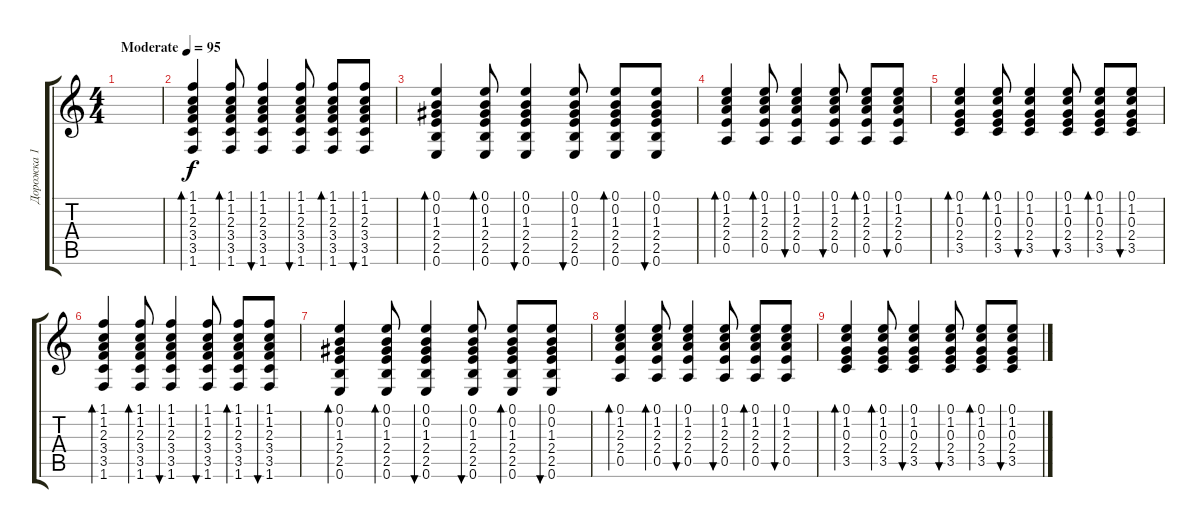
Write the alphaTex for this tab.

\track ("Дорожка 1" "Дорожка 1") {instrument acousticguitarsteel}
\staff {score tabs}
\tuning (E4 B3 G3 D3 A2 E2) {hide}
\ts (4 4)
\tempo (95 "Moderate")
\clef g2
\ks c
|
(1.1 1.2 2.3 3.4 3.5 1.6).4{bd 60} (1.1 1.2 2.3 3.4 3.5 1.6).8{bd 60} (1.1 1.2 2.3 3.4 3.5 1.6).4{bu 60} (1.1 1.2 2.3 3.4 3.5 1.6).8{bu 60} (1.1 1.2 2.3 3.4 3.5 1.6).8{bd 60} (1.1 1.2 2.3 3.4 3.5 1.6).8{bu 60} |
(0.1 0.2 1.3 2.4 2.5 0.6).4{bd 60} (0.1 0.2 1.3 2.4 2.5 0.6).8{bd 60} (0.1 0.2 1.3 2.4 2.5 0.6).4{bu 60} (0.1 0.2 1.3 2.4 2.5 0.6).8{bu 60} (0.1 0.2 1.3 2.4 2.5 0.6).8{bd 60} (0.1 0.2 1.3 2.4 2.5 0.6).8{bu 60} |
(0.1 1.2 2.3 2.4 0.5).4{bd 60} (0.1 1.2 2.3 2.4 0.5).8{bd 60} (0.1 1.2 2.3 2.4 0.5).4{bu 60} (0.1 1.2 2.3 2.4 0.5).8{bu 60} (0.1 1.2 2.3 2.4 0.5).8{bd 60} (0.1 1.2 2.3 2.4 0.5).8{bu 60} |
(0.1 1.2 0.3 2.4 3.5).4{bd 60} (0.1 1.2 0.3 2.4 3.5).8{bd 60} (0.1 1.2 0.3 2.4 3.5).4{bu 60} (0.1 1.2 0.3 2.4 3.5).8{bu 60} (0.1 1.2 0.3 2.4 3.5).8{bd 60} (0.1 1.2 0.3 2.4 3.5).8{bu 60} |
(1.1 1.2 2.3 3.4 3.5 1.6).4{bd 60} (1.1 1.2 2.3 3.4 3.5 1.6).8{bd 60} (1.1 1.2 2.3 3.4 3.5 1.6).4{bu 60} (1.1 1.2 2.3 3.4 3.5 1.6).8{bu 60} (1.1 1.2 2.3 3.4 3.5 1.6).8{bd 60} (1.1 1.2 2.3 3.4 3.5 1.6).8{bu 60} |
(0.1 0.2 1.3 2.4 2.5 0.6).4{bd 60} (0.1 0.2 1.3 2.4 2.5 0.6).8{bd 60} (0.1 0.2 1.3 2.4 2.5 0.6).4{bu 60} (0.1 0.2 1.3 2.4 2.5 0.6).8{bu 60} (0.1 0.2 1.3 2.4 2.5 0.6).8{bd 60} (0.1 0.2 1.3 2.4 2.5 0.6).8{bu 60} |
(0.1 1.2 2.3 2.4 0.5).4{bd 60} (0.1 1.2 2.3 2.4 0.5).8{bd 60} (0.1 1.2 2.3 2.4 0.5).4{bu 60} (0.1 1.2 2.3 2.4 0.5).8{bu 60} (0.1 1.2 2.3 2.4 0.5).8{bd 60} (0.1 1.2 2.3 2.4 0.5).8{bu 60} |
(0.1 1.2 0.3 2.4 3.5).4{bd 60} (0.1 1.2 0.3 2.4 3.5).8{bd 60} (0.1 1.2 0.3 2.4 3.5).4{bu 60} (0.1 1.2 0.3 2.4 3.5).8{bu 60} (0.1 1.2 0.3 2.4 3.5).8{bd 60} (0.1 1.2 0.3 2.4 3.5).8{bu 60}
